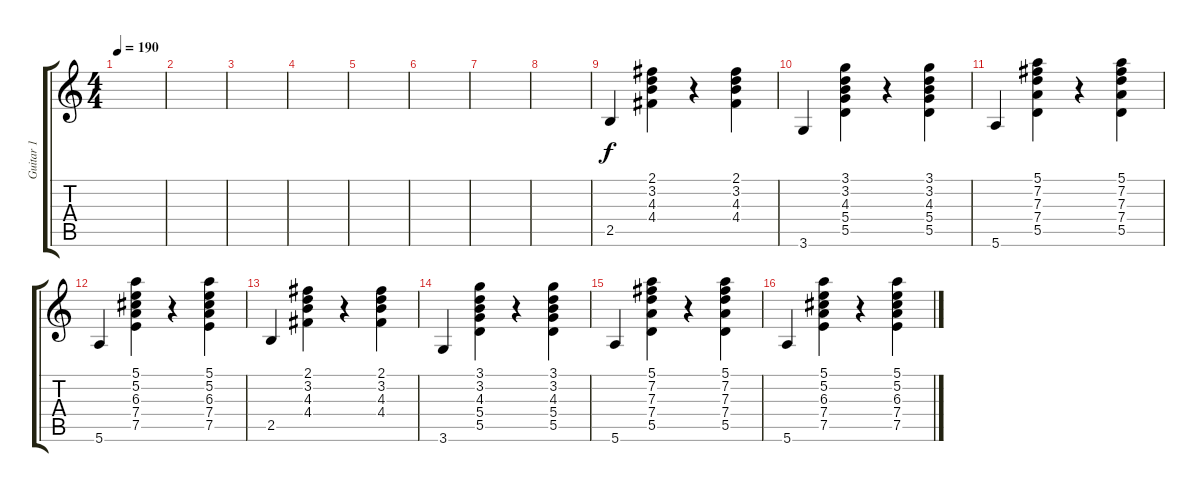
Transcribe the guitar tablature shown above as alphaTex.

\track ("Guitar 1" "Guitar 1") {instrument acousticguitarnylon}
\staff {score tabs}
\tuning (E4 B3 G3 D3 A2 E2) {hide}
\ts (4 4)
\tempo 190
\clef g2
\ks c
|
|
|
|
|
|
|
|
2.5.4 (2.1 3.2 4.3 4.4).4 r.4 (2.1 3.2 4.3 4.4).4 |
3.6.4 (3.1 3.2 4.3 5.4 5.5).4 r.4 (3.1 3.2 4.3 5.4 5.5).4 |
5.6.4 (5.1 7.2 7.3 7.4 5.5).4 r.4 (5.1 7.2 7.3 7.4 5.5).4 |
5.6.4 (5.1 5.2 6.3 7.4 7.5).4 r.4 (5.1 5.2 6.3 7.4 7.5).4 |
2.5.4 (2.1 3.2 4.3 4.4).4 r.4 (2.1 3.2 4.3 4.4).4 |
3.6.4 (3.1 3.2 4.3 5.4 5.5).4 r.4 (3.1 3.2 4.3 5.4 5.5).4 |
5.6.4 (5.1 7.2 7.3 7.4 5.5).4 r.4 (5.1 7.2 7.3 7.4 5.5).4 |
5.6.4 (5.1 5.2 6.3 7.4 7.5).4 r.4 (5.1 5.2 6.3 7.4 7.5).4
